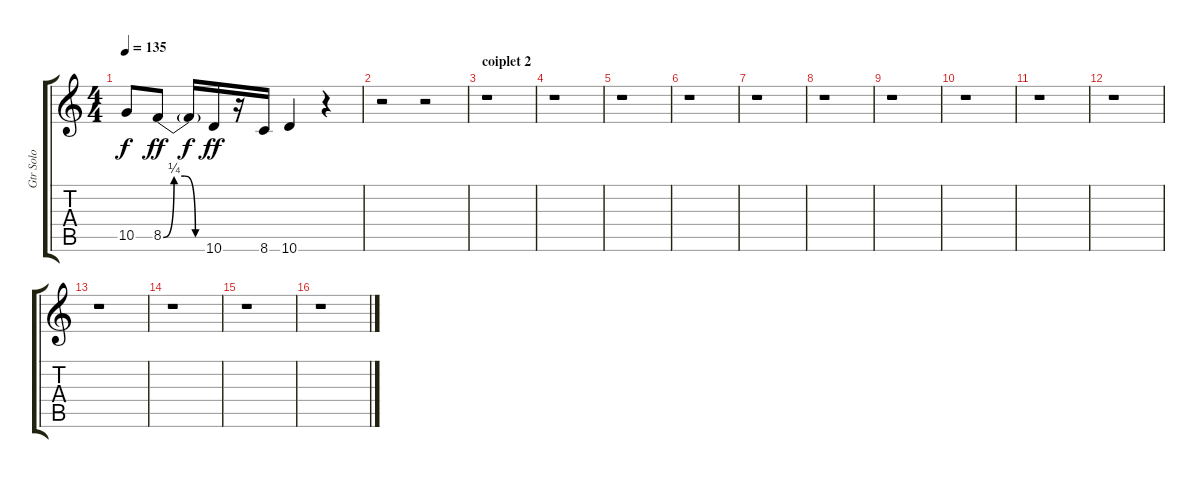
\track ("Gtr Solo" "Gtr Solo") {instrument overdrivenguitar}
\staff {score tabs}
\tuning (E4 B3 G3 D3 A2 E2) {hide}
\ts (4 4)
\tempo 135
\clef g2
\ks c
10.5{t}.8{dy f} 8.5{be (custom 0 0 15 1 30 1 45 0 60 0)}.8{dy ff} 8.5{t}.16{dy f} 10.6.16{dy ff} r.16 8.6.16 10.6.4 r.4 |
r.2 r.2 |
\section ("" "coiplet 2")
r.1 |
r.1 |
r.1 |
r.1 |
r.1 |
r.1 |
r.1 |
r.1 |
r.1 |
r.1 |
r.1 |
r.1 |
r.1 |
r.1
